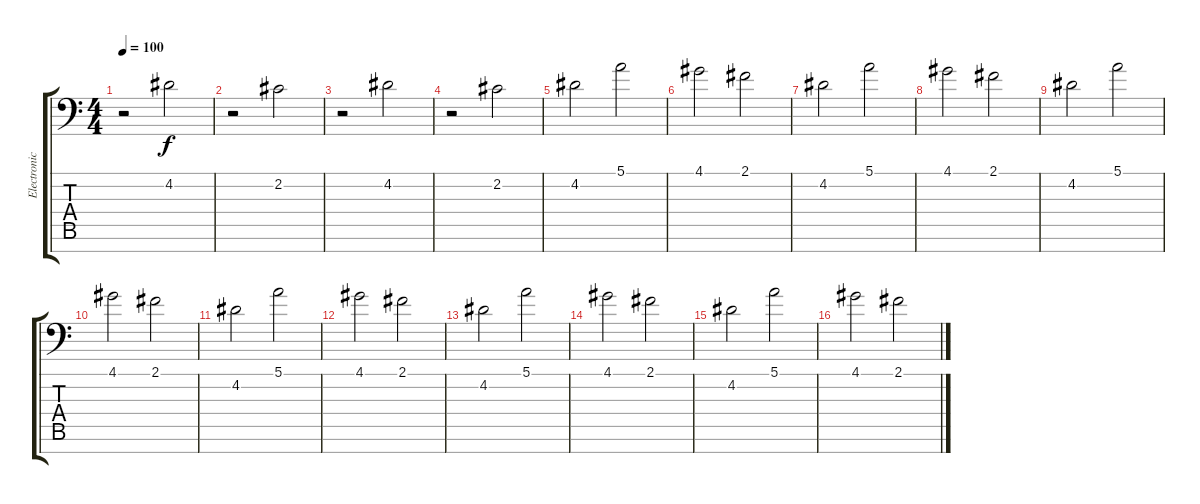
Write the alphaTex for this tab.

\track ("Electronics" "Electronic") {instrument choiraahs}
\staff {score tabs}
\tuning (E4 B3 G3 D3 A2 E2 A1) {hide}
\ts (4 4)
\tempo 100
\clef f4
\ks c
r.2{dy f} 4.2.2 |
r.2 2.2.2 |
r.2 4.2.2 |
r.2 2.2.2 |
4.2.2 5.1.2 |
4.1.2 2.1.2 |
4.2.2 5.1.2 |
4.1.2 2.1.2 |
4.2.2 5.1.2 |
4.1.2 2.1.2 |
4.2.2 5.1.2 |
4.1.2 2.1.2 |
4.2.2 5.1.2 |
4.1.2 2.1.2 |
4.2.2 5.1.2 |
4.1.2 2.1.2
